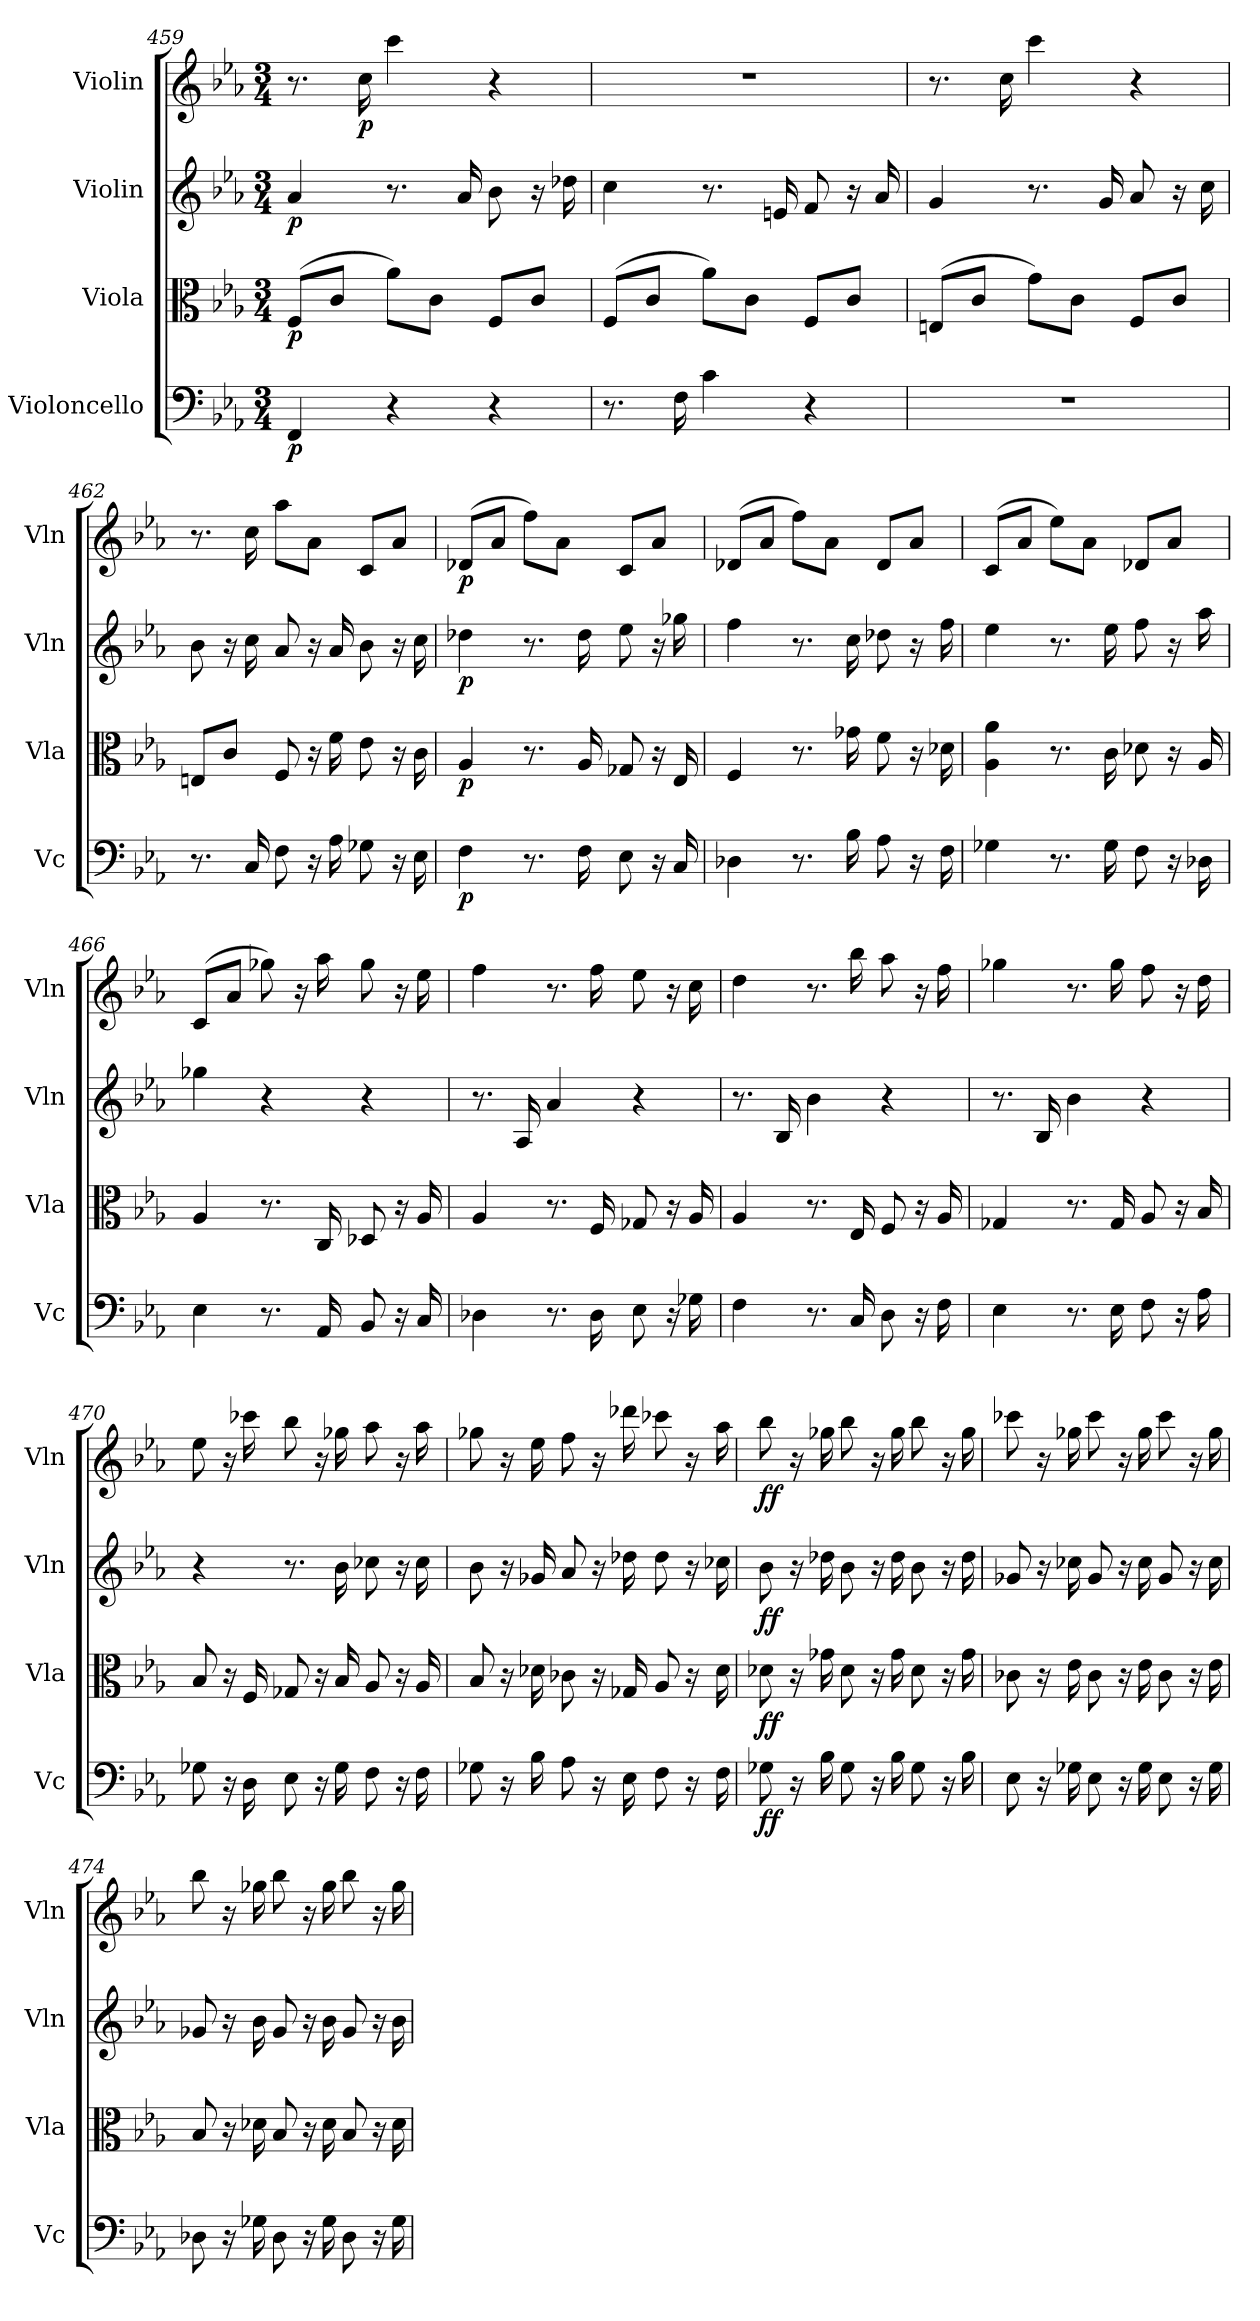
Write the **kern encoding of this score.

**kern	**dynam	**kern	**dynam	**kern	**dynam	**kern	**dynam
*part4	*part4	*part3	*part3	*part2	*part2	*part1	*part1
*staff4	*staff4	*staff3	*staff3	*staff2	*staff2	*staff1	*staff1
*I"Violoncello	*	*I"Viola	*	*I"Violin	*	*I"Violin	*
*I'Vc	*	*I'Vla	*	*I'Vln	*	*I'Vln	*
*clefF4	*	*clefC3	*	*clefG2	*	*clefG2	*
*k[b-e-a-]	*	*k[b-e-a-]	*	*k[b-e-a-]	*	*k[b-e-a-]	*
*E-:	*	*E-:	*	*E-:	*	*E-:	*
*M3/4	*	*M3/4	*	*M3/4	*	*M3/4	*
=459	=459	=459	=459	=459	=459	=459	=459
4FF	p	(8F/L	p	4a-	p	8.r	.
.	.	8c/J	.	.	.	.	.
.	.	.	.	.	.	16cc	p
4r	.	8a-\L)	.	8.r	.	4ccc	.
.	.	8c\J	.	.	.	.	.
.	.	.	.	16a-	.	.	.
4r	.	8F/L	.	8b-	.	4r	.
.	.	8c/J	.	16r	.	.	.
.	.	.	.	16dd-X	.	.	.
=460	=460	=460	=460	=460	=460	=460	=460
8.r	.	(8F/L	.	4cc	.	2.r	.
.	.	8c/J	.	.	.	.	.
16F	.	.	.	.	.	.	.
4c	.	8a-\L)	.	8.r	.	.	.
.	.	8c\J	.	.	.	.	.
.	.	.	.	16en	.	.	.
4r	.	8F/L	.	8f	.	.	.
.	.	8c/J	.	16r	.	.	.
.	.	.	.	16a-	.	.	.
=461	=461	=461	=461	=461	=461	=461	=461
2.r	.	(8En/L	.	4g	.	8.r	.
.	.	8c/J	.	.	.	.	.
.	.	.	.	.	.	16cc	.
.	.	8g\L)	.	8.r	.	4ccc	.
.	.	8c\J	.	.	.	.	.
.	.	.	.	16g	.	.	.
.	.	8F/L	.	8a-	.	4r	.
.	.	8c/J	.	16r	.	.	.
.	.	.	.	16cc	.	.	.
=462	=462	=462	=462	=462	=462	=462	=462
8.r	.	8En/L	.	8b-	.	8.r	.
.	.	8c/J	.	16r	.	.	.
16C	.	.	.	16cc	.	16cc	.
8F	.	8F	.	8a-	.	8aa-\L	.
16r	.	16r	.	16r	.	8a-\J	.
16A-	.	16f	.	16a-	.	.	.
8G-X	.	8e-	.	8b-	.	8c/L	.
16r	.	16r	.	16r	.	8a-/J	.
16E-	.	16c	.	16cc	.	.	.
=463	=463	=463	=463	=463	=463	=463	=463
4F	p	4A-	p	4dd-X	p	(8d-X/L	p
.	.	.	.	.	.	8a-/J	.
8.r	.	8.r	.	8.r	.	8ff\L)	.
.	.	.	.	.	.	8a-\J	.
16F	.	16A-	.	16dd-	.	.	.
8E-	.	8G-X	.	8ee-	.	8c/L	.
16r	.	16r	.	16r	.	8a-/J	.
16C	.	16E-	.	16gg-X	.	.	.
=464	=464	=464	=464	=464	=464	=464	=464
4D-X	.	4F	.	4ff	.	(8d-X/L	.
.	.	.	.	.	.	8a-/J	.
8.r	.	8.r	.	8.r	.	8ff\L)	.
.	.	.	.	.	.	8a-\J	.
16B-	.	16g-X	.	16cc	.	.	.
8A-	.	8f	.	8dd-X	.	8d-/L	.
16r	.	16r	.	16r	.	8a-/J	.
16F	.	16d-X	.	16ff	.	.	.
=465	=465	=465	=465	=465	=465	=465	=465
4G-X	.	4A- 4a-	.	4ee-	.	(8c/L	.
.	.	.	.	.	.	8a-/J	.
8.r	.	8.r	.	8.r	.	8ee-\L)	.
.	.	.	.	.	.	8a-\J	.
16G-	.	16c	.	16ee-	.	.	.
8F	.	8d-X	.	8ff	.	8d-X/L	.
16r	.	16r	.	16r	.	8a-/J	.
16D-X	.	16A-	.	16aa-	.	.	.
=466	=466	=466	=466	=466	=466	=466	=466
4E-	.	4A-	.	4gg-X	.	(8c/L	.
.	.	.	.	.	.	8a-/J	.
8.r	.	8.r	.	4r	.	8gg-X)	.
.	.	.	.	.	.	16r	.
16AA-	.	16C	.	.	.	16aa-	.
8BB-	.	8D-X	.	4r	.	8gg-	.
16r	.	16r	.	.	.	16r	.
16C	.	16A-	.	.	.	16ee-	.
=467	=467	=467	=467	=467	=467	=467	=467
4D-X	.	4A-	.	8.r	.	4ff	.
.	.	.	.	16A-	.	.	.
8.r	.	8.r	.	4a-	.	8.r	.
16D-	.	16F	.	.	.	16ff	.
8E-	.	8G-X	.	4r	.	8ee-	.
16r	.	16r	.	.	.	16r	.
16G-X	.	16A-	.	.	.	16cc	.
=468	=468	=468	=468	=468	=468	=468	=468
4F	.	4A-	.	8.r	.	4dd	.
.	.	.	.	16B-	.	.	.
8.r	.	8.r	.	4b-	.	8.r	.
16C	.	16E-	.	.	.	16bb-	.
8D	.	8F	.	4r	.	8aa-	.
16r	.	16r	.	.	.	16r	.
16F	.	16A-	.	.	.	16ff	.
=469	=469	=469	=469	=469	=469	=469	=469
4E-	.	4G-X	.	8.r	.	4gg-X	.
.	.	.	.	16B-	.	.	.
8.r	.	8.r	.	4b-	.	8.r	.
16E-	.	16G-	.	.	.	16gg-	.
8F	.	8A-	.	4r	.	8ff	.
16r	.	16r	.	.	.	16r	.
16A-	.	16B-	.	.	.	16dd	.
=470	=470	=470	=470	=470	=470	=470	=470
8G-X	.	8B-	.	4r	.	8ee-	.
16r	.	16r	.	.	.	16r	.
16D	.	16F	.	.	.	16ccc-X	.
8E-	.	8G-X	.	8.r	.	8bb-	.
16r	.	16r	.	.	.	16r	.
16G-	.	16B-	.	16b-	.	16gg-X	.
8F	.	8A-	.	8cc-X	.	8aa-	.
16r	.	16r	.	16r	.	16r	.
16F	.	16A-	.	16cc-	.	16aa-	.
=471	=471	=471	=471	=471	=471	=471	=471
8G-X	.	8B-	.	8b-	.	8gg-X	.
16r	.	16r	.	16r	.	16r	.
16B-	.	16d-X	.	16g-X	.	16ee-	.
8A-	.	8c-X	.	8a-	.	8ff	.
16r	.	16r	.	16r	.	16r	.
16E-	.	16G-X	.	16dd-X	.	16ddd-X	.
8F	.	8A-	.	8dd-	.	8ccc-X	.
16r	.	16r	.	16r	.	16r	.
16F	.	16d-	.	16cc-X	.	16aa-	.
=472	=472	=472	=472	=472	=472	=472	=472
8G-X	ff	8d-X	ff	8b-	ff	8bb-	ff
16r	.	16r	.	16r	.	16r	.
16B-	.	16g-X	.	16dd-X	.	16gg-X	.
8G-	.	8d-	.	8b-	.	8bb-	.
16r	.	16r	.	16r	.	16r	.
16B-	.	16g-	.	16dd-	.	16gg-	.
8G-	.	8d-	.	8b-	.	8bb-	.
16r	.	16r	.	16r	.	16r	.
16B-	.	16g-	.	16dd-	.	16gg-	.
=473	=473	=473	=473	=473	=473	=473	=473
8E-	.	8c-X	.	8g-X	.	8ccc-X	.
16r	.	16r	.	16r	.	16r	.
16G-X	.	16e-	.	16cc-X	.	16gg-X	.
8E-	.	8c-	.	8g-	.	8ccc-	.
16r	.	16r	.	16r	.	16r	.
16G-	.	16e-	.	16cc-	.	16gg-	.
8E-	.	8c-	.	8g-	.	8ccc-	.
16r	.	16r	.	16r	.	16r	.
16G-	.	16e-	.	16cc-	.	16gg-	.
=474	=474	=474	=474	=474	=474	=474	=474
8D-X	.	8B-	.	8g-X	.	8bb-	.
16r	.	16r	.	16r	.	16r	.
16G-X	.	16d-X	.	16b-	.	16gg-X	.
8D-	.	8B-	.	8g-	.	8bb-	.
16r	.	16r	.	16r	.	16r	.
16G-	.	16d-	.	16b-	.	16gg-	.
8D-	.	8B-	.	8g-	.	8bb-	.
16r	.	16r	.	16r	.	16r	.
16G-	.	16d-	.	16b-	.	16gg-	.
=	=	=	=	=	=	=	=
*-	*-	*-	*-	*-	*-	*-	*-
